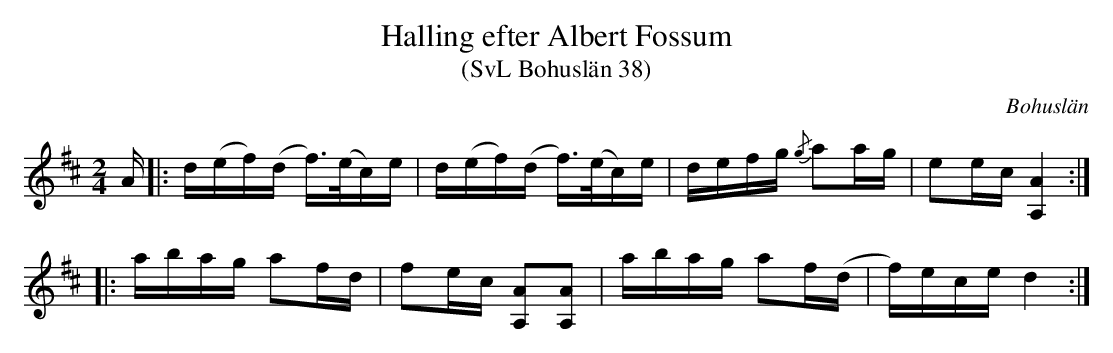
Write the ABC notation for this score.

X:1
T:Halling efter Albert Fossum
T:(SvL Bohuslän 38)
O:Bohuslän
M: 2/4
L: 1/16
K: D
A |:d(ef)(d f>)(ec)e | d(ef)(d f>)(ec)e | defg {/g}a2ag | e2ec [A4A,4]:|
|:abag a2fd | f2ec [A2A,2][A2A,2] | abag a2f(d | f)ece d4:|
